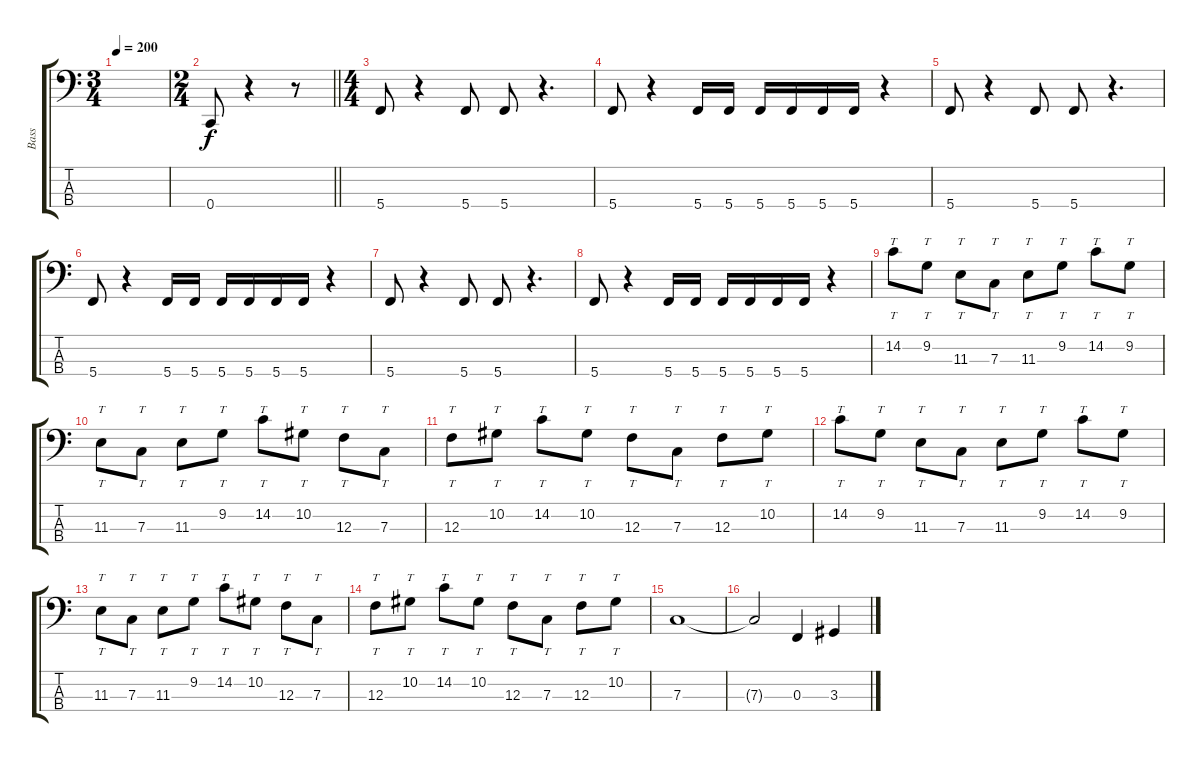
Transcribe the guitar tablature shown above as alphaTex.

\track ("Bass" "Bass") {instrument electricbassfinger}
\staff {score tabs}
\tuning (Eb2 Bb1 F1 C1) {hide}
\ts (3 4)
\tempo 200
\clef f4
\ks c
|
\ts (2 4)
\barLineRight lightlight
0.4.8 r.4 r.8 |
\ts (4 4)
5.4.8 r.4 5.4.8 5.4.8 r.4{d} |
5.4.8 r.4 5.4.16 5.4.16 5.4.16 5.4.16 5.4.16 5.4.16 r.4 |
5.4.8 r.4 5.4.8 5.4.8 r.4{d} |
5.4.8 r.4 5.4.16 5.4.16 5.4.16 5.4.16 5.4.16 5.4.16 r.4 |
5.4.8 r.4 5.4.8 5.4.8 r.4{d} |
5.4.8 r.4 5.4.16 5.4.16 5.4.16 5.4.16 5.4.16 5.4.16 r.4 |
14.2.8{tt} 9.2.8{tt} 11.3.8{tt} 7.3.8{tt} 11.3.8{tt} 9.2.8{tt} 14.2.8{tt} 9.2.8{tt} |
11.3.8{tt} 7.3.8{tt} 11.3.8{tt} 9.2.8{tt} 14.2.8{tt} 10.2.8{tt} 12.3.8{tt} 7.3.8{tt} |
12.3.8{tt} 10.2.8{tt} 14.2.8{tt} 10.2.8{tt} 12.3.8{tt} 7.3.8{tt} 12.3.8{tt} 10.2.8{tt} |
14.2.8{tt} 9.2.8{tt} 11.3.8{tt} 7.3.8{tt} 11.3.8{tt} 9.2.8{tt} 14.2.8{tt} 9.2.8{tt} |
11.3.8{tt} 7.3.8{tt} 11.3.8{tt} 9.2.8{tt} 14.2.8{tt} 10.2.8{tt} 12.3.8{tt} 7.3.8{tt} |
12.3.8{tt} 10.2.8{tt} 14.2.8{tt} 10.2.8{tt} 12.3.8{tt} 7.3.8{tt} 12.3.8{tt} 10.2.8{tt} |
7.3.1 |
7.3{t}.2 0.3.4 3.3.4
